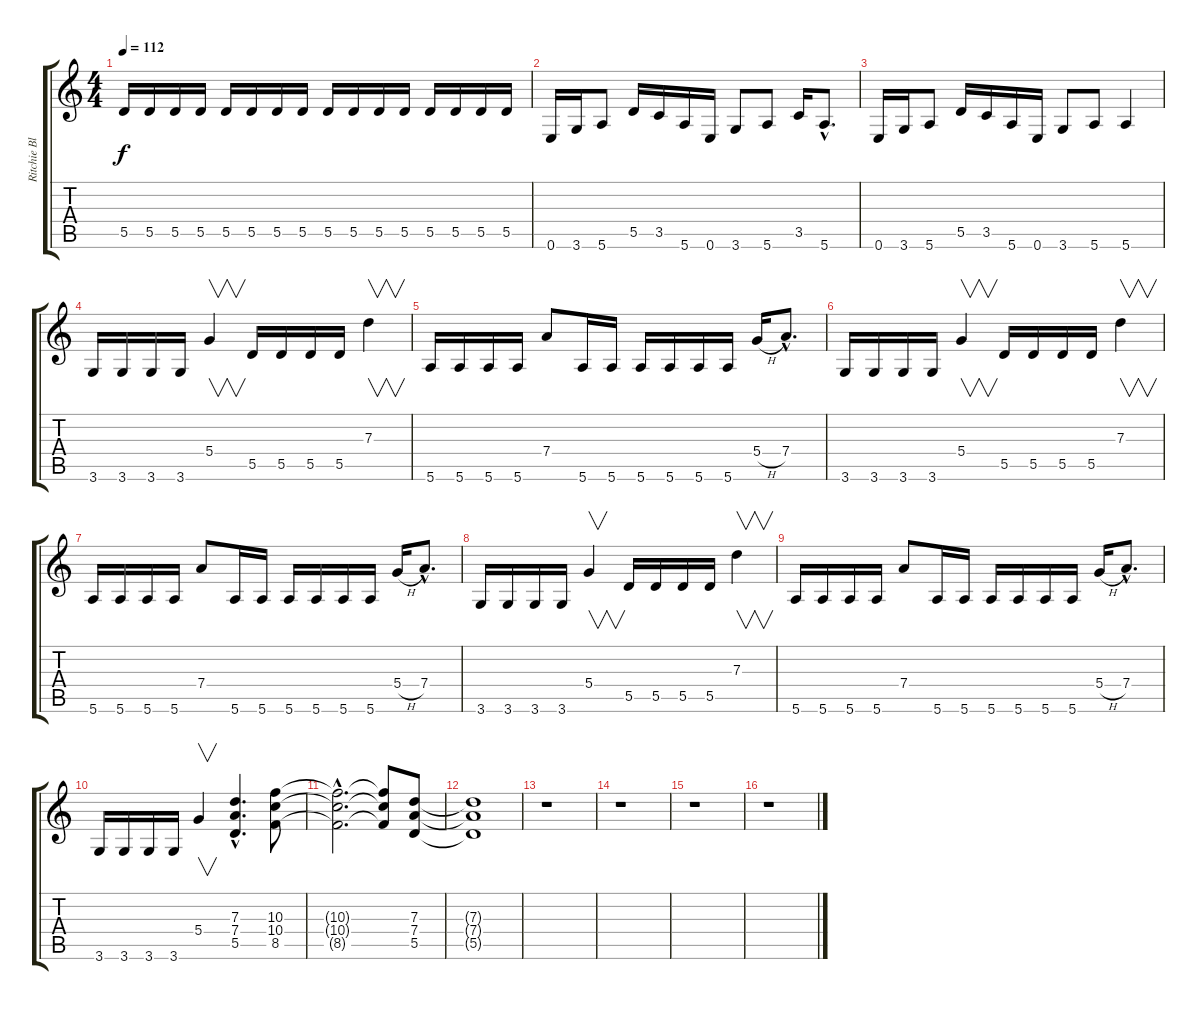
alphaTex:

\track ("Ritchie Blackmore" "Ritchie Bl") {instrument distortionguitar}
\staff {score tabs}
\tuning (E4 B3 G3 D3 A2 E2) {hide}
\ts (4 4)
\tempo 112
\clef g2
\ks c
5.5.16{dy f} 5.5.16 5.5.16 5.5.16 5.5.16 5.5.16 5.5.16 5.5.16 5.5.16 5.5.16 5.5.16 5.5.16 5.5.16 5.5.16 5.5.16 5.5.16 |
0.6.16 3.6.16 5.6.8 5.5.16 3.5.16 5.6.16 0.6.16 3.6.8 5.6.8 3.5.16 5.6{hac}.8{d} |
0.6.16 3.6.16 5.6.8 5.5.16 3.5.16 5.6.16 0.6.16 3.6.8 5.6.8 5.6.4 |
3.6.16 3.6.16 3.6.16 3.6.16 5.4.4{v} 5.5.16 5.5.16 5.5.16 5.5.16 7.3.4{v} |
5.6.16 5.6.16 5.6.16 5.6.16 7.4.8 5.6.16 5.6.16 5.6.16 5.6.16 5.6.16 5.6.16 5.4{h}.16 7.4{hac}.8{d} |
3.6.16 3.6.16 3.6.16 3.6.16 5.4.4{v} 5.5.16 5.5.16 5.5.16 5.5.16 7.3.4{v} |
5.6.16 5.6.16 5.6.16 5.6.16 7.4.8 5.6.16 5.6.16 5.6.16 5.6.16 5.6.16 5.6.16 5.4{h}.16 7.4{hac}.8{d} |
3.6.16 3.6.16 3.6.16 3.6.16 5.4.4{v} 5.5.16 5.5.16 5.5.16 5.5.16 7.3.4{v} |
5.6.16 5.6.16 5.6.16 5.6.16 7.4.8 5.6.16 5.6.16 5.6.16 5.6.16 5.6.16 5.6.16 5.4{h}.16 7.4{hac}.8{d} |
3.6.16 3.6.16 3.6.16 3.6.16 5.4.4{v} (7.3{hac} 7.4{hac} 5.5{hac}).4{d} (10.3 10.4 8.5).8 |
(10.3{hac t} 10.4{hac t} 8.5{hac t}).2{d} (10.3{t} 10.4{t} 8.5{t}).8 (7.3 7.4 5.5).8 |
(7.3{t} 7.4{t} 5.5{t}).1 |
r.1 |
r.1 |
r.1 |
r.1
